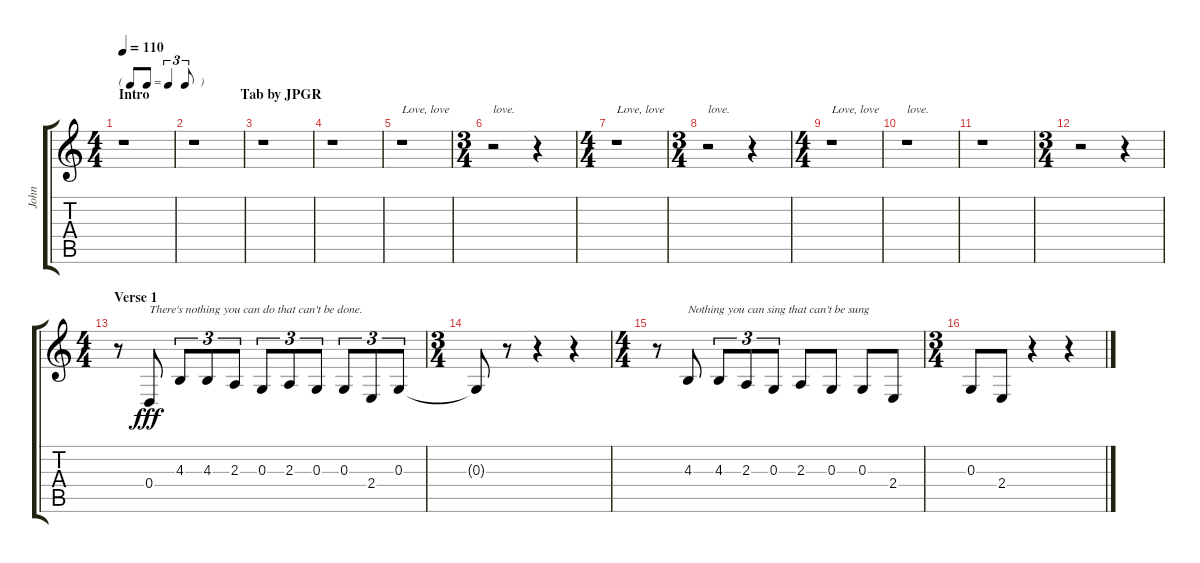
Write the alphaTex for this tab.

\track ("John" "John") {instrument altosax}
\staff {score tabs}
\tuning (E4 B3 G3 D3 A2 E2) {hide}
\ts (4 4)
\tf triplet8th
\section ("" "Intro                          Tab by JPGR")
\tempo 110
\clef g2
\ks c
r.1{dy fff instrument altosax} |
r.1 |
r.1 |
r.1 |
r.1{txt "Love, love"} |
\ts (3 4)
r.2{txt "love."} r.4 |
\ts (4 4)
r.1{txt "Love, love"} |
\ts (3 4)
r.2{txt "love."} r.4 |
\ts (4 4)
r.1{txt "Love, love"} |
r.1{txt "love."} |
r.1{txt " "} |
\ts (3 4)
r.2 r.4 |
\ts (4 4)
\section ("" "Verse 1")
r.8 0.4.8{txt "There's nothing you can do that can't be done."} 4.3.8{tu (3 2)} 4.3.8{tu (3 2)} 2.3.8{tu (3 2)} 0.3.8{tu (3 2)} 2.3.8{tu (3 2)} 0.3.8{tu (3 2)} 0.3.8{tu (3 2)} 2.4.8{tu (3 2)} 0.3.8{tu (3 2)} |
\ts (3 4)
0.3{t}.8 r.8 r.4 r.4 |
\ts (4 4)
r.8 4.3.8{txt "Nothing you can sing that can't be sung"} 4.3.8{tu (3 2)} 2.3.8{tu (3 2)} 0.3.8{tu (3 2)} 2.3.8 0.3.8 0.3.8 2.4.8 |
\ts (3 4)
0.3.8 2.4.8 r.4 r.4
